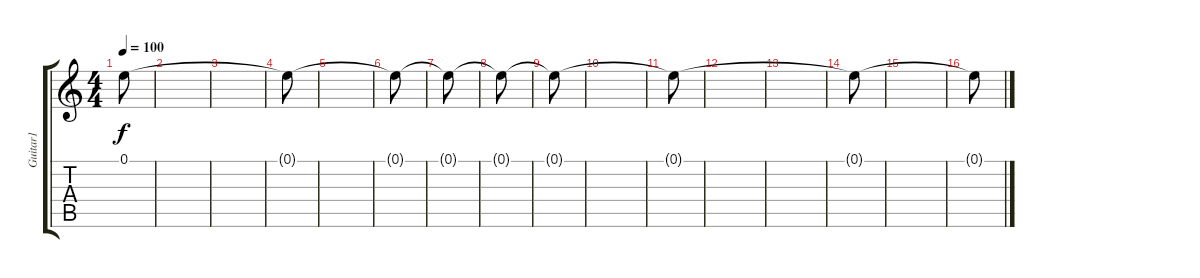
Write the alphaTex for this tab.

\track ("Guitar1" "Guitar1") {instrument electricguitarclean}
\staff {score tabs}
\tuning (E4 B3 G3 D3 A2 E2) {hide}
\ts (4 4)
\tempo 100
\clef g2
\ks c
0.1{t}.8{dy f} |
|
|
0.1{t}.8 |
|
0.1{t}.8 |
0.1{t}.8 |
0.1{t}.8 |
0.1{t}.8 |
|
0.1{t}.8 |
|
|
0.1{t}.8 |
|
0.1{t}.8
